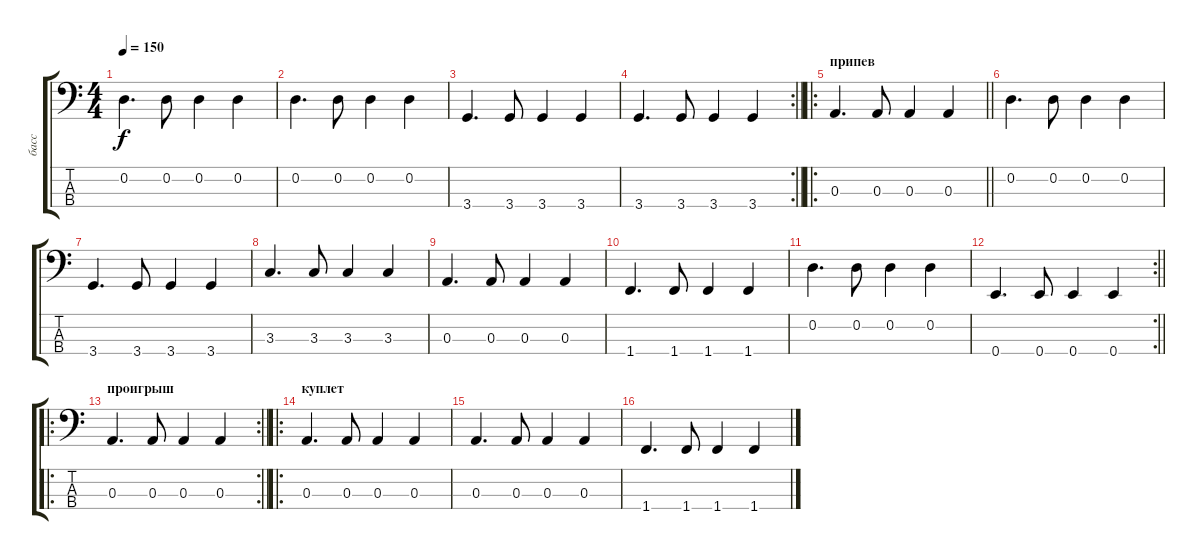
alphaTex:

\track ("басс" "басс") {instrument electricbasspick}
\staff {score tabs}
\tuning (G2 D2 A1 E1) {hide}
\ts (4 4)
\tempo 150
\clef f4
\ks c
0.2.4{d dy f} 0.2.8 0.2.4 0.2.4 |
0.2.4{d} 0.2.8 0.2.4 0.2.4 |
3.4.4{d} 3.4.8 3.4.4 3.4.4 |
\rc 2
\barLineRight lightlight
3.4.4{d} 3.4.8 3.4.4 3.4.4 |
\ro
\section ("" "припев")
\barLineRight lightlight
0.3.4{d} 0.3.8 0.3.4 0.3.4 |
\section ("" "")
0.2.4{d} 0.2.8 0.2.4 0.2.4 |
3.4.4{d} 3.4.8 3.4.4 3.4.4 |
3.3.4{d} 3.3.8 3.3.4 3.3.4 |
0.3.4{d} 0.3.8 0.3.4 0.3.4 |
1.4.4{d} 1.4.8 1.4.4 1.4.4 |
0.2.4{d} 0.2.8 0.2.4 0.2.4 |
\rc 2
\barLineRight lightlight
0.4.4{d} 0.4.8 0.4.4 0.4.4 |
\ro
\rc 2
\section ("" "проигрыш")
\barLineRight lightlight
0.3.4{d} 0.3.8 0.3.4 0.3.4 |
\ro
\section ("" "куплет")
0.3.4{d} 0.3.8 0.3.4 0.3.4 |
0.3.4{d} 0.3.8 0.3.4 0.3.4 |
1.4.4{d} 1.4.8 1.4.4 1.4.4
